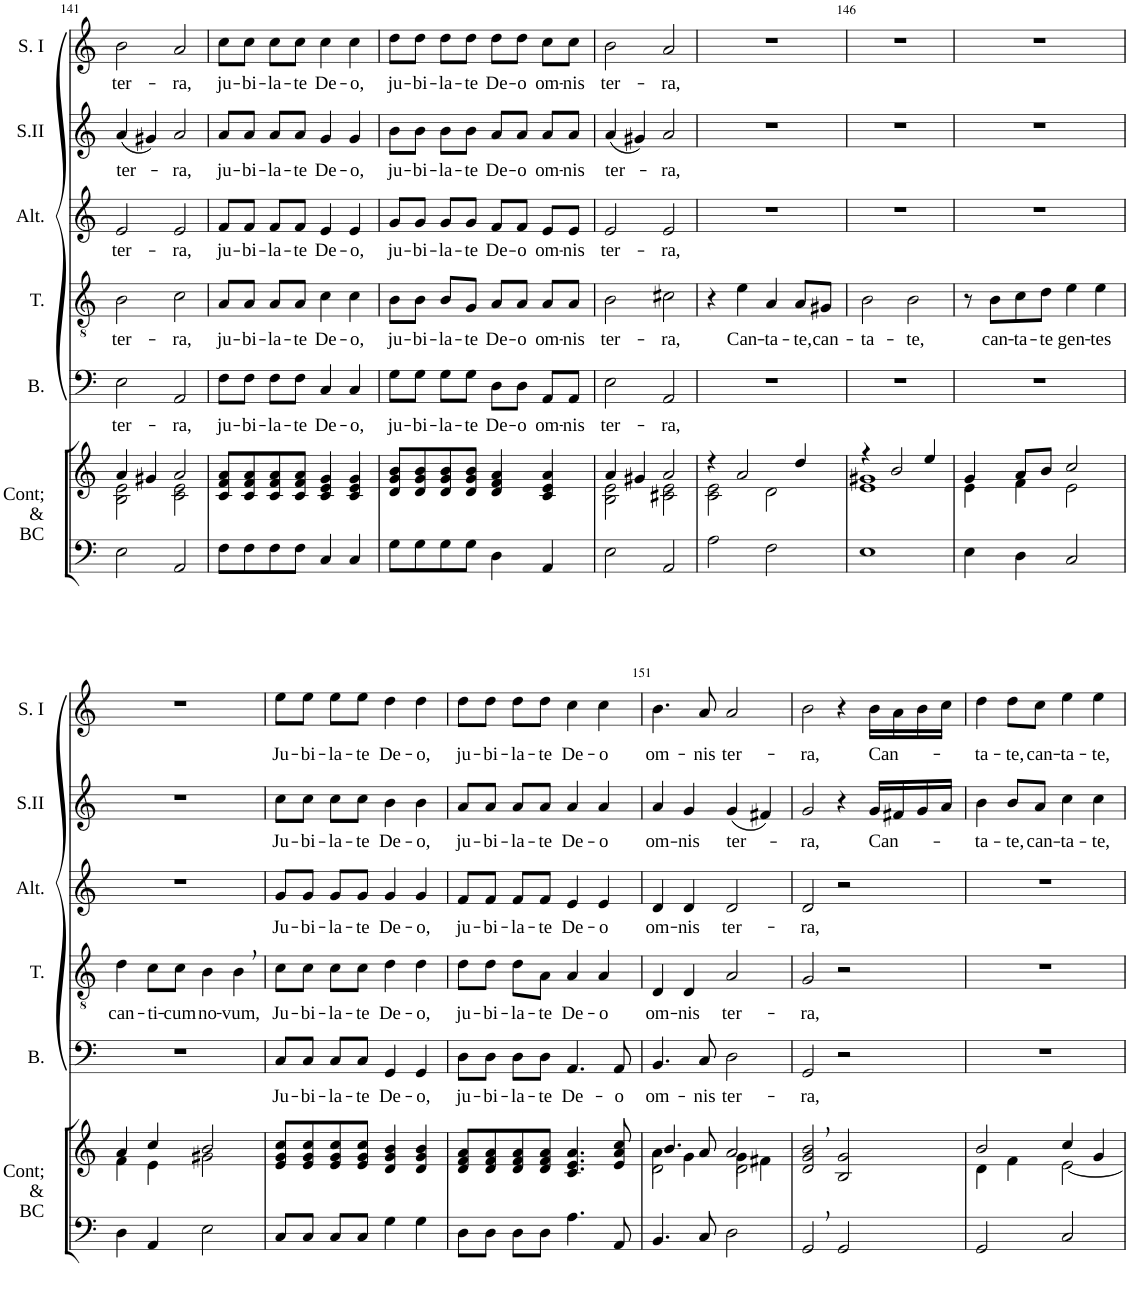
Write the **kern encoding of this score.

**kern	**kern	**kern	**text	**kern	**text	**kern	**text	**kern	**text	**kern	**text
*part6	*part6	*part5	*part5	*part4	*part4	*part3	*part3	*part2	*part2	*part1	*part1
*staff7	*staff6	*staff5	*staff5	*staff4	*staff4	*staff3	*staff3	*staff2	*staff2	*staff1	*staff1
*I"Continuo &amp; Basse Continue	*	*I"Basse	*	*I"Ténor	*	*I"Alto	*	*I"Soprano II	*	*I"Soprane I	*
*I'Cont; &amp; BC	*	*I'B.	*	*I'T.	*	*I'Alt.	*	*I'S.II	*	*I'S. I	*
!!LO:PB:g=z
*clefF4	*clefG2	*clefF4	*	*clefGv2	*	*clefG2	*	*clefG2	*	*clefG2	*
*k[]	*k[]	*k[]	*	*k[]	*	*k[]	*	*k[]	*	*k[]	*
*M4/4	*M4/4	*M4/4	*	*M4/4	*	*M4/4	*	*M4/4	*	*M4/4	*
*met(c)	*met(c)	*met(c)	*	*met(c)	*	*met(c)	*	*met(c)	*	*met(c)	*
=141	=141	=141	=141	=141	=141	=141	=141	=141	=141	=141	=141
*	*^	*	*	*	*	*	*	*	*	*	*
!	!	!	!	!LO:LY:b	!	!LO:LY:b	!	!LO:LY:b	!	!LO:LY:b	!	!LO:LY:b
2E\	4a/	2B\ 2e\	2E\	ter-	2B\	ter-	2e/	ter-	(4a/	ter-	2b\	ter-
.	4g#X/	.	.	.	.	.	.	.	4g#X/)	.	.	.
!	!	!	!	!LO:LY:b	!	!LO:LY:b	!	!LO:LY:b	!	!LO:LY:b	!	!LO:LY:b
2AA/	2a/	2c\ 2e\	2AA/	-ra,	2c\	-ra,	2e/	-ra,	2a/	-ra,	2a/	-ra,
=142	=142	=142	=142	=142	=142	=142	=142	=142	=142	=142	=142	=142
!	!	!	!	!LO:LY:b	!	!LO:LY:b	!	!LO:LY:b	!	!LO:LY:b	!	!LO:LY:b
*	*v	*v	*	*	*	*	*	*	*	*	*	*
8F\L	8c/ 8f/ 8a/L	8F\L	ju-	8A/L	ju-	8f/L	ju-	8a/L	ju-	8cc\L	ju-
!	!	!	!LO:LY:b	!	!LO:LY:b	!	!LO:LY:b	!	!LO:LY:b	!	!LO:LY:b
8F\	8c/ 8f/ 8a/	8F\J	-bi-	8A/J	-bi-	8f/J	-bi-	8a/J	-bi-	8cc\J	-bi-
!	!	!	!LO:LY:b	!	!LO:LY:b	!	!LO:LY:b	!	!LO:LY:b	!	!LO:LY:b
8F\	8c/ 8f/ 8a/	8F\L	-la-	8A/L	-la-	8f/L	-la-	8a/L	-la-	8cc\L	-la-
!	!	!	!LO:LY:b	!	!LO:LY:b	!	!LO:LY:b	!	!LO:LY:b	!	!LO:LY:b
8F\J	8c/ 8f/ 8a/J	8F\J	-te	8A/J	-te	8f/J	-te	8a/J	-te	8cc\J	-te
!	!	!	!LO:LY:b	!	!LO:LY:b	!	!LO:LY:b	!	!LO:LY:b	!	!LO:LY:b
4C/	4c/ 4e/ 4g/	4C/	De-	4c\	De-	4e/	De-	4g/	De-	4cc\	De-
!	!	!	!LO:LY:b	!	!LO:LY:b	!	!LO:LY:b	!	!LO:LY:b	!	!LO:LY:b
4C/	4c/ 4e/ 4g/	4C/	-o,	4c\	-o,	4e/	-o,	4g/	-o,	4cc\	-o,
=143	=143	=143	=143	=143	=143	=143	=143	=143	=143	=143	=143
!	!	!	!LO:LY:b	!	!LO:LY:b	!	!LO:LY:b	!	!LO:LY:b	!	!LO:LY:b
8G\L	8d/ 8g/ 8b/L	8G\L	ju-	8B\L	ju-	8g/L	ju-	8b\L	ju-	8dd\L	ju-
!	!	!	!LO:LY:b	!	!LO:LY:b	!	!LO:LY:b	!	!LO:LY:b	!	!LO:LY:b
8G\	8d/ 8g/ 8b/	8G\J	-bi-	8B\J	-bi-	8g/J	-bi-	8b\J	-bi-	8dd\J	-bi-
!	!	!	!LO:LY:b	!	!LO:LY:b	!	!LO:LY:b	!	!LO:LY:b	!	!LO:LY:b
8G\	8d/ 8g/ 8b/	8G\L	-la-	8B/L	-la-	8g/L	-la-	8b\L	-la-	8dd\L	-la-
!	!	!	!LO:LY:b	!	!LO:LY:b	!	!LO:LY:b	!	!LO:LY:b	!	!LO:LY:b
8G\J	8d/ 8g/ 8b/J	8G\J	-te	8G/J	-te	8g/J	-te	8b\J	-te	8dd\J	-te
!	!	!	!LO:LY:b	!	!LO:LY:b	!	!LO:LY:b	!	!LO:LY:b	!	!LO:LY:b
4D\	4d/ 4f/ 4a/	8D\L	De-	8A/L	De-	8f/L	De-	8a/L	De-	8dd\L	De-
!	!	!	!LO:LY:b	!	!LO:LY:b	!	!LO:LY:b	!	!LO:LY:b	!	!LO:LY:b
.	.	8D\J	-o	8A/J	-o	8f/J	-o	8a/J	-o	8dd\J	-o
!	!	!	!LO:LY:b	!	!LO:LY:b	!	!LO:LY:b	!	!LO:LY:b	!	!LO:LY:b
4AA/	4c/ 4e/ 4a/	8AA/L	om-	8A/L	om-	8e/L	om-	8a/L	om-	8cc\L	om-
!	!	!	!LO:LY:b	!	!LO:LY:b	!	!LO:LY:b	!	!LO:LY:b	!	!LO:LY:b
.	.	8AA/J	-nis	8A/J	-nis	8e/J	-nis	8a/J	-nis	8cc\J	-nis
=144	=144	=144	=144	=144	=144	=144	=144	=144	=144	=144	=144
*	*^	*	*	*	*	*	*	*	*	*	*
!	!	!	!	!LO:LY:b	!	!LO:LY:b	!	!LO:LY:b	!	!LO:LY:b	!	!LO:LY:b
2E\	4a/	2B\ 2e\	2E\	ter-	2B\	ter-	2e/	ter-	(4a/	ter-	2b\	ter-
.	4g#X/	.	.	.	.	.	.	.	4g#X/)	.	.	.
!	!	!	!	!LO:LY:b	!	!LO:LY:b	!	!LO:LY:b	!	!LO:LY:b	!	!LO:LY:b
2AA/	2a/	2c#X\ 2e\	2AA/	-ra,	2c#X\	-ra,	2e/	-ra,	2a/	-ra,	2a/	-ra,
=145	=145	=145	=145	=145	=145	=145	=145	=145	=145	=145	=145	=145
2A\	4r	2c\ 2e\	1r	.	4r	.	1r	.	1r	.	1r	.
!	!	!	!	!	!	!LO:LY:b	!	!	!	!	!	!
.	2a/	.	.	.	4e\	Can-	.	.	.	.	.	.
!	!	!	!	!	!	!LO:LY:b	!	!	!	!	!	!
2F\	.	2d\	.	.	4A/	-ta-	.	.	.	.	.	.
!	!	!	!	!	!	!LO:LY:b	!	!	!	!	!	!
.	4dd/	.	.	.	8A/L	-te,	.	.	.	.	.	.
!	!	!	!	!	!	!LO:LY:b	!	!	!	!	!	!
.	.	.	.	.	8G#X/J	can-	.	.	.	.	.	.
=146	=146	=146	=146	=146	=146	=146	=146	=146	=146	=146	=146	=146
!	!	!	!	!	!	!LO:LY:b	!	!	!	!	!	!
1E	4r	1e 1g#X	1r	.	2B\	-ta-	1r	.	1r	.	1r	.
.	2b/	.	.	.	.	.	.	.	.	.	.	.
!	!	!	!	!	!	!LO:LY:b	!	!	!	!	!	!
.	.	.	.	.	2B\	-te,	.	.	.	.	.	.
.	4ee/	.	.	.	.	.	.	.	.	.	.	.
=147	=147	=147	=147	=147	=147	=147	=147	=147	=147	=147	=147	=147
4E\	4g/	4e\	1r	.	8r	.	1r	.	1r	.	1r	.
!	!	!	!	!	!	!LO:LY:b	!	!	!	!	!	!
.	.	.	.	.	8B\L	can-	.	.	.	.	.	.
!	!	!	!	!	!	!LO:LY:b	!	!	!	!	!	!
4D\	8a/L	4f\	.	.	8c\	-ta-	.	.	.	.	.	.
!	!	!	!	!	!	!LO:LY:b	!	!	!	!	!	!
.	8b/J	.	.	.	8d\J	-te	.	.	.	.	.	.
!	!	!	!	!	!	!LO:LY:b	!	!	!	!	!	!
2C/	2cc/	2e\	.	.	4e\	gen-	.	.	.	.	.	.
!	!	!	!	!	!	!LO:LY:b	!	!	!	!	!	!
.	.	.	.	.	4e\	-tes	.	.	.	.	.	.
!!LO:LB:g=z
=148	=148	=148	=148	=148	=148	=148	=148	=148	=148	=148	=148	=148
!	!	!	!	!	!	!LO:LY:b	!	!	!	!	!	!
4D\	4a/	4f\	1r	.	4d\	can-	1r	.	1r	.	1r	.
!	!	!	!	!	!	!LO:LY:b	!	!	!	!	!	!
4AA/	4cc/	4e\	.	.	8c\L	-ti-	.	.	.	.	.	.
!	!	!	!	!	!	!LO:LY:b	!	!	!	!	!	!
.	.	.	.	.	8c\J	-cum	.	.	.	.	.	.
!	!	!	!	!	!	!LO:LY:b	!	!	!	!	!	!
2E\	2b/	2g#X\	.	.	4B\	no-	.	.	.	.	.	.
!	!	!	!	!	!	!LO:LY:b	!	!	!	!	!	!
.	.	.	.	.	4B,\	-vum,	.	.	.	.	.	.
*	*v	*v	*	*	*	*	*	*	*	*	*	*
=149	=149	=149	=149	=149	=149	=149	=149	=149	=149	=149	=149
!	!	!	!LO:LY:b	!	!LO:LY:b	!	!LO:LY:b	!	!LO:LY:b	!	!LO:LY:b
8C/L	8e/ 8g/ 8cc/L	8C/L	Ju-	8c\L	Ju-	8g/L	Ju-	8cc\L	Ju-	8ee\L	Ju-
!	!	!	!LO:LY:b	!	!LO:LY:b	!	!LO:LY:b	!	!LO:LY:b	!	!LO:LY:b
8C/J	8e/ 8g/ 8cc/	8C/J	-bi-	8c\J	-bi-	8g/J	-bi-	8cc\J	-bi-	8ee\J	-bi-
!	!	!	!LO:LY:b	!	!LO:LY:b	!	!LO:LY:b	!	!LO:LY:b	!	!LO:LY:b
8C/L	8e/ 8g/ 8cc/	8C/L	-la-	8c\L	-la-	8g/L	-la-	8cc\L	-la-	8ee\L	-la-
!	!	!	!LO:LY:b	!	!LO:LY:b	!	!LO:LY:b	!	!LO:LY:b	!	!LO:LY:b
8C/J	8e/ 8g/ 8cc/J	8C/J	-te	8c\J	-te	8g/J	-te	8cc\J	-te	8ee\J	-te
!	!	!	!LO:LY:b	!	!LO:LY:b	!	!LO:LY:b	!	!LO:LY:b	!	!LO:LY:b
4G\	4d/ 4g/ 4b/	4GG/	De-	4d\	De-	4g/	De-	4b\	De-	4dd\	De-
!	!	!	!LO:LY:b	!	!LO:LY:b	!	!LO:LY:b	!	!LO:LY:b	!	!LO:LY:b
4G\	4d/ 4g/ 4b/	4GG/	-o,	4d\	-o,	4g/	-o,	4b\	-o,	4dd\	-o,
=150	=150	=150	=150	=150	=150	=150	=150	=150	=150	=150	=150
!	!	!	!LO:LY:b	!	!LO:LY:b	!	!LO:LY:b	!	!LO:LY:b	!	!LO:LY:b
8D\L	8d/ 8f/ 8a/L	8D\L	ju-	8d\L	ju-	8f/L	ju-	8a/L	ju-	8dd\L	ju-
!	!	!	!LO:LY:b	!	!LO:LY:b	!	!LO:LY:b	!	!LO:LY:b	!	!LO:LY:b
8D\J	8d/ 8f/ 8a/	8D\J	-bi-	8d\J	-bi-	8f/J	-bi-	8a/J	-bi-	8dd\J	-bi-
!	!	!	!LO:LY:b	!	!LO:LY:b	!	!LO:LY:b	!	!LO:LY:b	!	!LO:LY:b
8D\L	8d/ 8f/ 8a/	8D\L	-la-	8d\L	-la-	8f/L	-la-	8a/L	-la-	8dd\L	-la-
!	!	!	!LO:LY:b	!	!LO:LY:b	!	!LO:LY:b	!	!LO:LY:b	!	!LO:LY:b
8D\J	8d/ 8f/ 8a/J	8D\J	-te	8A\J	-te	8f/J	-te	8a/J	-te	8dd\J	-te
!	!	!	!LO:LY:b	!	!LO:LY:b	!	!LO:LY:b	!	!LO:LY:b	!	!LO:LY:b
4.A\	4.c/ 4.e/ 4.a/	4.AA/	De-	4A/	De-	4e/	De-	4a/	De-	4cc\	De-
!	!	!	!	!	!LO:LY:b	!	!LO:LY:b	!	!LO:LY:b	!	!LO:LY:b
.	.	.	.	4A/	-o	4e/	-o	4a/	-o	4cc\	-o
!	!	!	!LO:LY:b	!	!	!	!	!	!	!	!
8AA/	8e/ 8a/ 8cc/	8AA/	-o	.	.	.	.	.	.	.	.
=151	=151	=151	=151	=151	=151	=151	=151	=151	=151	=151	=151
*	*^	*	*	*	*	*	*	*	*	*	*
*	*	*^	*	*	*	*	*	*	*	*	*	*
!	!	!	!	!	!LO:LY:b	!	!LO:LY:b	!	!LO:LY:b	!	!LO:LY:b	!	!LO:LY:b
4.BB/	4.b/	4a\	2d\	4.BB/	om-	4D/	om-	4d/	om-	4a/	om-	4.b\	om-
!	!	!	!	!	!	!	!LO:LY:b	!	!LO:LY:b	!	!LO:LY:b	!	!
.	.	4g\	.	.	.	4D/	-nis	4d/	-nis	4g/	-nis	.	.
!	!	!	!	!	!LO:LY:b	!	!	!	!	!	!	!	!LO:LY:b
8C/	8a/	.	.	8C/	-nis	.	.	.	.	.	.	8a/	-nis
!	!	!	!	!	!LO:LY:b	!	!LO:LY:b	!	!LO:LY:b	!	!LO:LY:b	!	!LO:LY:b
2D\	2a/	4g\	2d\	2D\	ter-	2A/	ter-	2d/	ter-	(4g/	ter-	2a/	ter-
.	.	4f#X\	.	.	.	.	.	.	.	4f#X/)	.	.	.
*	*	*v	*v	*	*	*	*	*	*	*	*	*	*
=152	=152	=152	=152	=152	=152	=152	=152	=152	=152	=152	=152	=152
!	!	!	!	!LO:LY:b	!	!LO:LY:b	!	!LO:LY:b	!	!LO:LY:b	!	!LO:LY:b
*	*v	*v	*	*	*	*	*	*	*	*	*	*
2GG,/	2d/, 2g/, 2b/,	2GG/	-ra,	2G/	-ra,	2d/	-ra,	2g/	-ra,	2b\	-ra,
2GG/	2B/ 2g/	2r	.	2r	.	2r	.	4r	.	4r	.
!	!	!	!	!	!	!	!	!	!LO:LY:b	!	!LO:LY:b
.	.	.	.	.	.	.	.	16g/LL	Can-	16b\LL	Can-
.	.	.	.	.	.	.	.	16f#X/	.	16a\	.
.	.	.	.	.	.	.	.	16g/	.	16b\	.
.	.	.	.	.	.	.	.	16a/JJ	.	16cc\JJ	.
=153	=153	=153	=153	=153	=153	=153	=153	=153	=153	=153	=153
*	*^	*	*	*	*	*	*	*	*	*	*
!	!	!	!	!	!	!	!	!	!	!LO:LY:b	!	!LO:LY:b
2GG/	2b/	4d\	1r	.	1r	.	1r	.	4b\	-ta-	4dd\	-ta-
!	!	!	!	!	!	!	!	!	!	!LO:LY:b	!	!LO:LY:b
.	.	4f\	.	.	.	.	.	.	8b/L	-te,	8dd\L	-te,
!	!	!	!	!	!	!	!	!	!	!LO:LY:b	!	!LO:LY:b
.	.	.	.	.	.	.	.	.	8a/J	can-	8cc\J	can-
!	!	!	!	!	!	!	!	!	!	!LO:LY:b	!	!LO:LY:b
2C/	4cc/	[2e\	.	.	.	.	.	.	4cc\	-ta-	4ee\	-ta-
!	!	!	!	!	!	!	!	!	!	!LO:LY:b	!	!LO:LY:b
.	4g/	.	.	.	.	.	.	.	4cc\	-te,	4ee\	-te,
*	*v	*v	*	*	*	*	*	*	*	*	*	*
=	=	=	=	=	=	=	=	=	=	=	=
*-	*-	*-	*-	*-	*-	*-	*-	*-	*-	*-	*-
